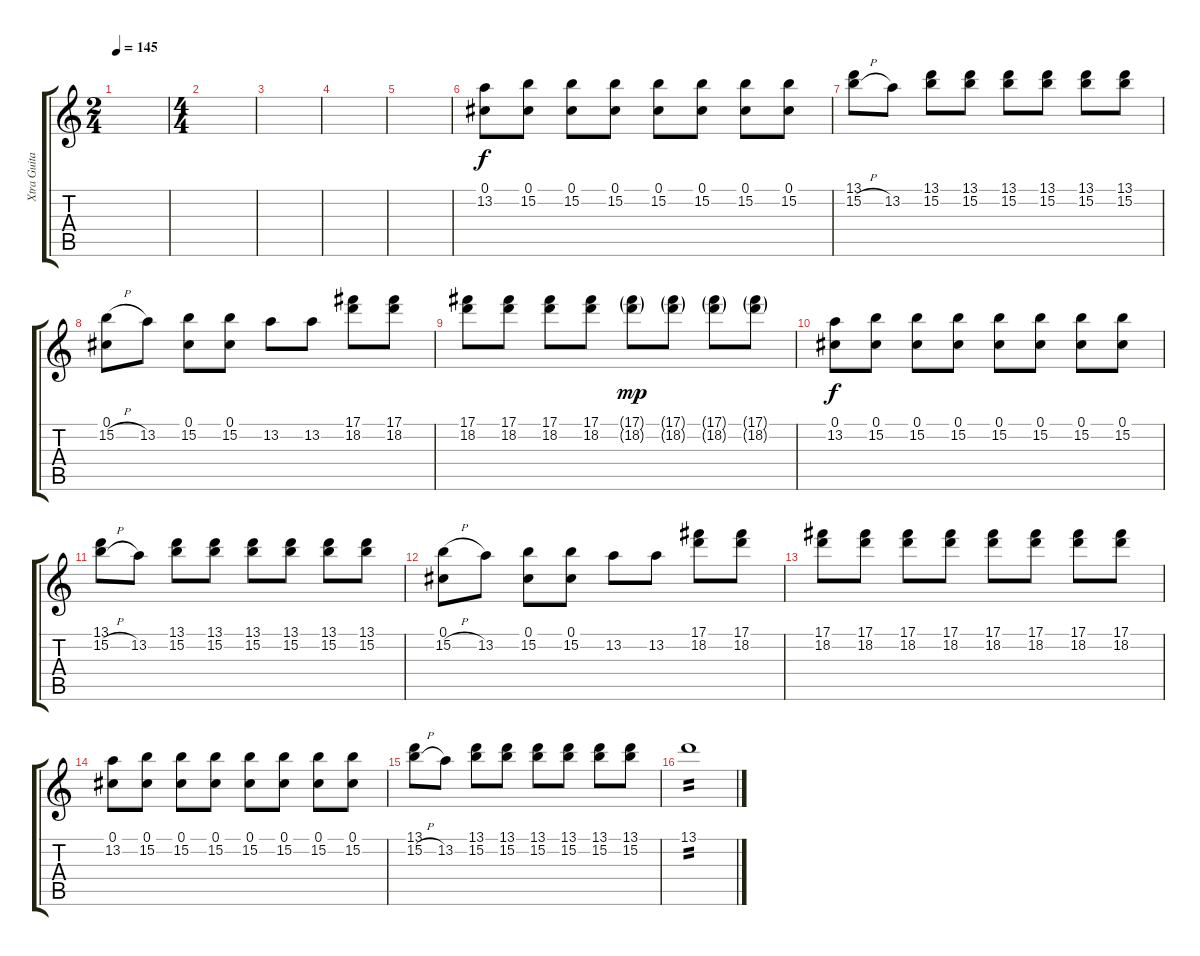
\track ("Xtra Guitar" "Xtra Guita") {instrument distortionguitar}
\staff {score tabs}
\tuning (Db4 Ab3 E3 B2 Gb2 B1) {hide}
\ts (2 4)
\tempo 145
\clef g2
\ks c
|
\ts (4 4)
|
|
|
|
(0.1 13.2).8 (0.1 15.2).8 (0.1 15.2).8 (0.1 15.2).8 (0.1 15.2).8 (0.1 15.2).8 (0.1 15.2).8 (0.1 15.2).8 |
(13.1 15.2{h}).8 13.2.8 (13.1 15.2).8 (13.1 15.2).8 (13.1 15.2).8 (13.1 15.2).8 (13.1 15.2).8 (13.1 15.2).8 |
(0.1 15.2{h}).8 13.2.8 (0.1 15.2).8 (0.1 15.2).8 13.2.8 13.2.8 (17.1 18.2).8 (17.1 18.2).8 |
(17.1 18.2).8 (17.1 18.2).8 (17.1 18.2).8 (17.1 18.2).8 (17.1{g} 18.2{g}).8{dy mp} (17.1{g} 18.2{g}).8 (17.1{g} 18.2{g}).8 (17.1{g} 18.2{g}).8 |
(0.1 13.2).8{dy f} (0.1 15.2).8 (0.1 15.2).8 (0.1 15.2).8 (0.1 15.2).8 (0.1 15.2).8 (0.1 15.2).8 (0.1 15.2).8 |
(13.1 15.2{h}).8 13.2.8 (13.1 15.2).8 (13.1 15.2).8 (13.1 15.2).8 (13.1 15.2).8 (13.1 15.2).8 (13.1 15.2).8 |
(0.1 15.2{h}).8 13.2.8 (0.1 15.2).8 (0.1 15.2).8 13.2.8 13.2.8 (17.1 18.2).8 (17.1 18.2).8 |
(17.1 18.2).8 (17.1 18.2).8 (17.1 18.2).8 (17.1 18.2).8 (17.1 18.2).8 (17.1 18.2).8 (17.1 18.2).8 (17.1 18.2).8 |
(0.1 13.2).8 (0.1 15.2).8 (0.1 15.2).8 (0.1 15.2).8 (0.1 15.2).8 (0.1 15.2).8 (0.1 15.2).8 (0.1 15.2).8 |
(13.1 15.2{h}).8 13.2.8 (13.1 15.2).8 (13.1 15.2).8 (13.1 15.2).8 (13.1 15.2).8 (13.1 15.2).8 (13.1 15.2).8 |
13.1.1{tp 2}
